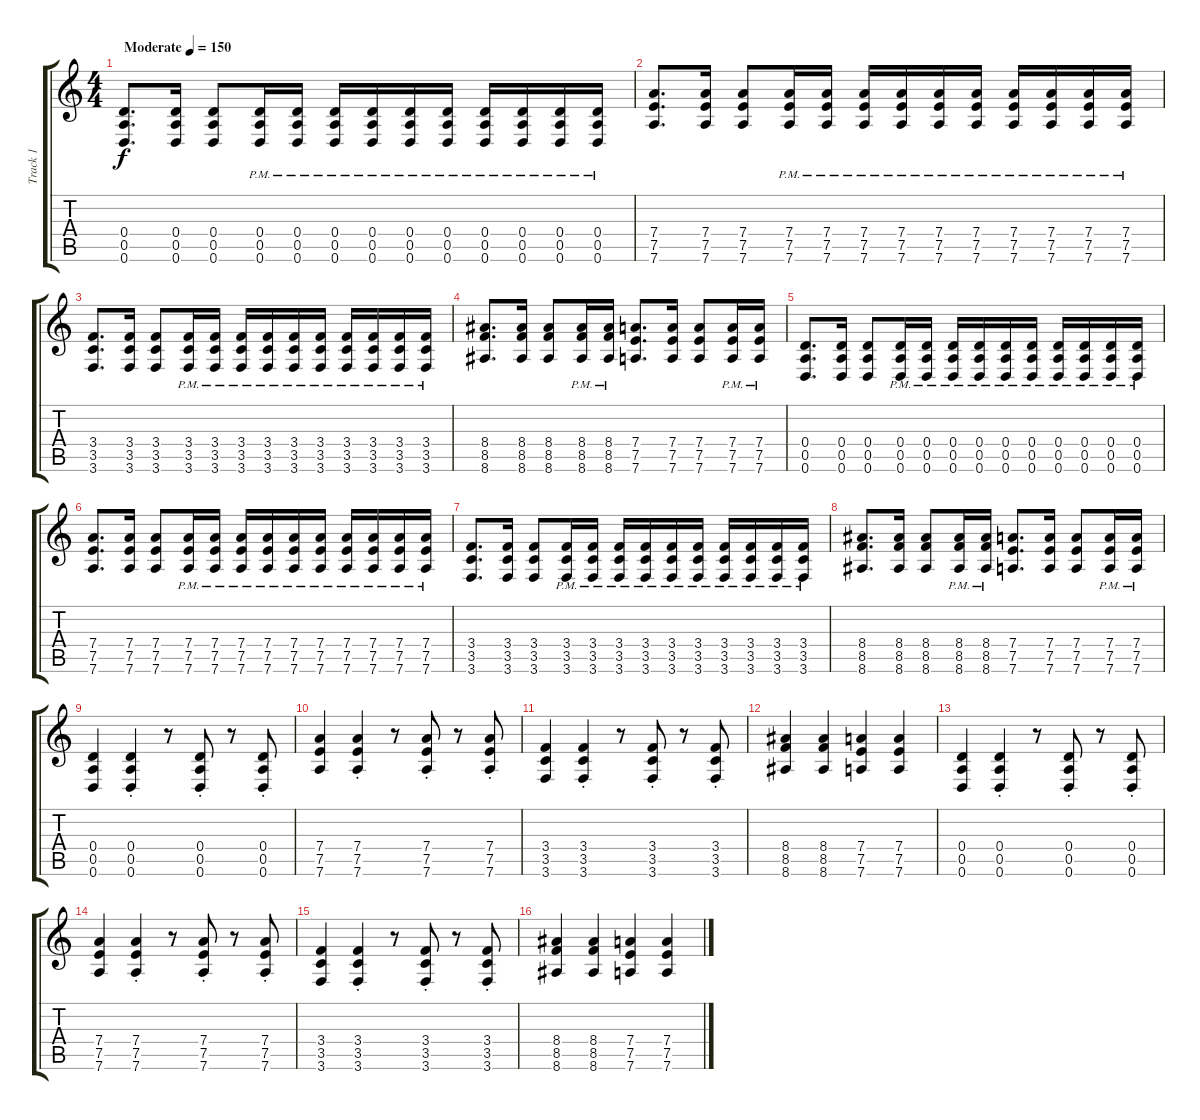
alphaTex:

\track ("Track 1" "Track 1") {instrument distortionguitar}
\staff {score tabs}
\tuning (E4 B3 G3 D3 A2 D2) {hide}
\ts (4 4)
\tempo (150 "Moderate")
\clef g2
\ks c
(0.4 0.5 0.6).8{d dy f instrument distortionguitar} (0.4 0.5 0.6).16 (0.4 0.5 0.6).8 (0.4{pm} 0.5{pm} 0.6{pm}).16 (0.4{pm} 0.5{pm} 0.6{pm}).16 (0.4{pm} 0.5{pm} 0.6{pm}).16 (0.4{pm} 0.5{pm} 0.6{pm}).16 (0.4{pm} 0.5{pm} 0.6{pm}).16 (0.4{pm} 0.5{pm} 0.6{pm}).16 (0.4{pm} 0.5{pm} 0.6{pm}).16 (0.4{pm} 0.5{pm} 0.6{pm}).16 (0.4{pm} 0.5{pm} 0.6{pm}).16 (0.4{pm} 0.5{pm} 0.6{pm}).16 |
(7.4 7.5 7.6).8{d} (7.4 7.5 7.6).16 (7.4 7.5 7.6).8 (7.4{pm} 7.5{pm} 7.6{pm}).16 (7.4{pm} 7.5{pm} 7.6{pm}).16 (7.4{pm} 7.5{pm} 7.6{pm}).16 (7.4{pm} 7.5{pm} 7.6{pm}).16 (7.4{pm} 7.5{pm} 7.6{pm}).16 (7.4{pm} 7.5{pm} 7.6{pm}).16 (7.4{pm} 7.5{pm} 7.6{pm}).16 (7.4{pm} 7.5{pm} 7.6{pm}).16 (7.4{pm} 7.5{pm} 7.6{pm}).16 (7.4{pm} 7.5{pm} 7.6{pm}).16 |
(3.4 3.5 3.6).8{d} (3.4 3.5 3.6).16 (3.4 3.5 3.6).8 (3.4{pm} 3.5{pm} 3.6{pm}).16 (3.4{pm} 3.5{pm} 3.6{pm}).16 (3.4{pm} 3.5{pm} 3.6{pm}).16 (3.4{pm} 3.5{pm} 3.6{pm}).16 (3.4{pm} 3.5{pm} 3.6{pm}).16 (3.4{pm} 3.5{pm} 3.6{pm}).16 (3.4{pm} 3.5{pm} 3.6{pm}).16 (3.4{pm} 3.5{pm} 3.6{pm}).16 (3.4{pm} 3.5{pm} 3.6{pm}).16 (3.4{pm} 3.5{pm} 3.6{pm}).16 |
(8.4 8.5 8.6).8{d} (8.4 8.5 8.6).16 (8.4 8.5 8.6).8 (8.4{pm} 8.5 8.6).16 (8.4{pm} 8.5 8.6).16 (7.4 7.5 7.6).8{d} (7.4 7.5 7.6).16 (7.4 7.5 7.6).8 (7.4{pm} 7.5 7.6).16 (7.4{pm} 7.5 7.6).16 |
(0.4 0.5 0.6).8{d} (0.4 0.5 0.6).16 (0.4 0.5 0.6).8 (0.4{pm} 0.5{pm} 0.6{pm}).16 (0.4{pm} 0.5{pm} 0.6{pm}).16 (0.4{pm} 0.5{pm} 0.6{pm}).16 (0.4{pm} 0.5{pm} 0.6{pm}).16 (0.4{pm} 0.5{pm} 0.6{pm}).16 (0.4{pm} 0.5{pm} 0.6{pm}).16 (0.4{pm} 0.5{pm} 0.6{pm}).16 (0.4{pm} 0.5{pm} 0.6{pm}).16 (0.4{pm} 0.5{pm} 0.6{pm}).16 (0.4{pm} 0.5{pm} 0.6{pm}).16 |
(7.4 7.5 7.6).8{d} (7.4 7.5 7.6).16 (7.4 7.5 7.6).8 (7.4{pm} 7.5{pm} 7.6{pm}).16 (7.4{pm} 7.5{pm} 7.6{pm}).16 (7.4{pm} 7.5{pm} 7.6{pm}).16 (7.4{pm} 7.5{pm} 7.6{pm}).16 (7.4{pm} 7.5{pm} 7.6{pm}).16 (7.4{pm} 7.5{pm} 7.6{pm}).16 (7.4{pm} 7.5{pm} 7.6{pm}).16 (7.4{pm} 7.5{pm} 7.6{pm}).16 (7.4{pm} 7.5{pm} 7.6{pm}).16 (7.4{pm} 7.5{pm} 7.6{pm}).16 |
(3.4 3.5 3.6).8{d} (3.4 3.5 3.6).16 (3.4 3.5 3.6).8 (3.4{pm} 3.5{pm} 3.6{pm}).16 (3.4{pm} 3.5{pm} 3.6{pm}).16 (3.4{pm} 3.5{pm} 3.6{pm}).16 (3.4{pm} 3.5{pm} 3.6{pm}).16 (3.4{pm} 3.5{pm} 3.6{pm}).16 (3.4{pm} 3.5{pm} 3.6{pm}).16 (3.4{pm} 3.5{pm} 3.6{pm}).16 (3.4{pm} 3.5{pm} 3.6{pm}).16 (3.4{pm} 3.5{pm} 3.6{pm}).16 (3.4{pm} 3.5{pm} 3.6{pm}).16 |
(8.4 8.5 8.6).8{d} (8.4 8.5 8.6).16 (8.4 8.5 8.6).8 (8.4{pm} 8.5 8.6).16 (8.4{pm} 8.5 8.6).16 (7.4 7.5 7.6).8{d} (7.4 7.5 7.6).16 (7.4 7.5 7.6).8 (7.4{pm} 7.5 7.6).16 (7.4{pm} 7.5 7.6).16 |
(0.4 0.5 0.6).4 (0.4{st} 0.5 0.6).4 r.8 (0.4{st} 0.5 0.6).8 r.8 (0.4 0.5{st} 0.6).8 |
(7.4 7.5 7.6).4 (7.4{st} 7.5 7.6).4 r.8 (7.4{st} 7.5 7.6).8 r.8 (7.4 7.5{st} 7.6).8 |
(3.4 3.5 3.6).4 (3.4{st} 3.5 3.6).4 r.8 (3.4{st} 3.5 3.6).8 r.8 (3.4 3.5{st} 3.6).8 |
(8.4 8.5 8.6).4 (8.4 8.5 8.6).4 (7.4 7.5 7.6).4 (7.4 7.5 7.6).4 |
(0.4 0.5 0.6).4 (0.4{st} 0.5 0.6).4 r.8 (0.4{st} 0.5 0.6).8 r.8 (0.4 0.5{st} 0.6).8 |
(7.4 7.5 7.6).4 (7.4{st} 7.5 7.6).4 r.8 (7.4{st} 7.5 7.6).8 r.8 (7.4 7.5{st} 7.6).8 |
(3.4 3.5 3.6).4 (3.4{st} 3.5 3.6).4 r.8 (3.4{st} 3.5 3.6).8 r.8 (3.4 3.5{st} 3.6).8 |
(8.4 8.5 8.6).4 (8.4 8.5 8.6).4 (7.4 7.5 7.6).4 (7.4 7.5 7.6).4
